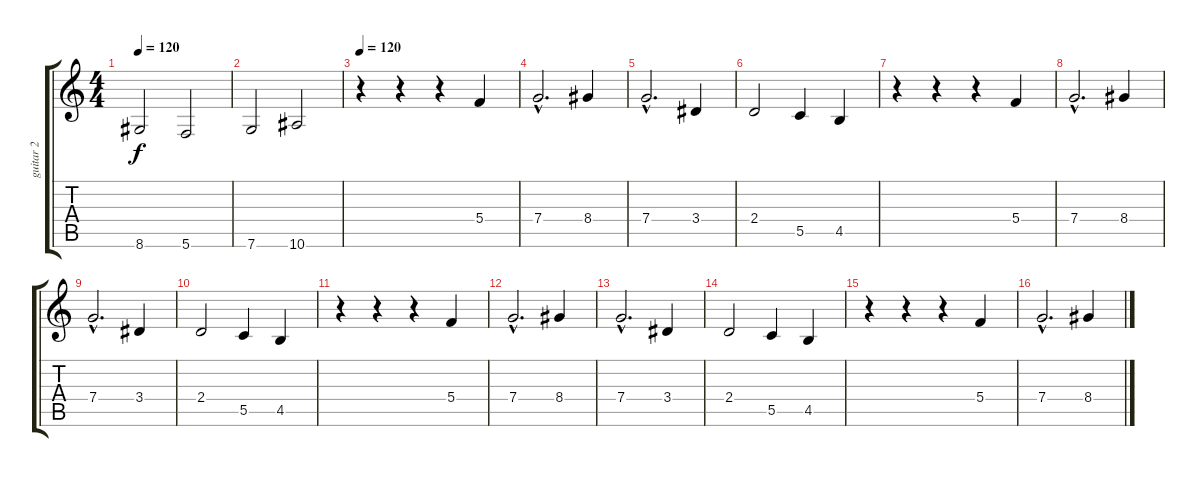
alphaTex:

\track ("guitar 2" "guitar 2") {instrument overdrivenguitar}
\staff {score tabs}
\tuning (D4 A3 F3 C3 G2 C2) {hide}
\ts (4 4)
\tempo 120
\clef g2
\ks c
8.6.2{dy f} 5.6.2 |
7.6.2 10.6.2 |
\tempo 120
r.4 r.4 r.4 5.4.4 |
7.4{hac}.2{d} 8.4.4 |
7.4{hac}.2{d} 3.4.4 |
2.4.2 5.5.4 4.5.4 |
r.4 r.4 r.4 5.4.4 |
7.4{hac}.2{d} 8.4.4 |
7.4{hac}.2{d} 3.4.4 |
2.4.2 5.5.4 4.5.4 |
r.4 r.4 r.4 5.4.4 |
7.4{hac}.2{d} 8.4.4 |
7.4{hac}.2{d} 3.4.4 |
2.4.2 5.5.4 4.5.4 |
r.4 r.4 r.4 5.4.4 |
7.4{hac}.2{d} 8.4.4
